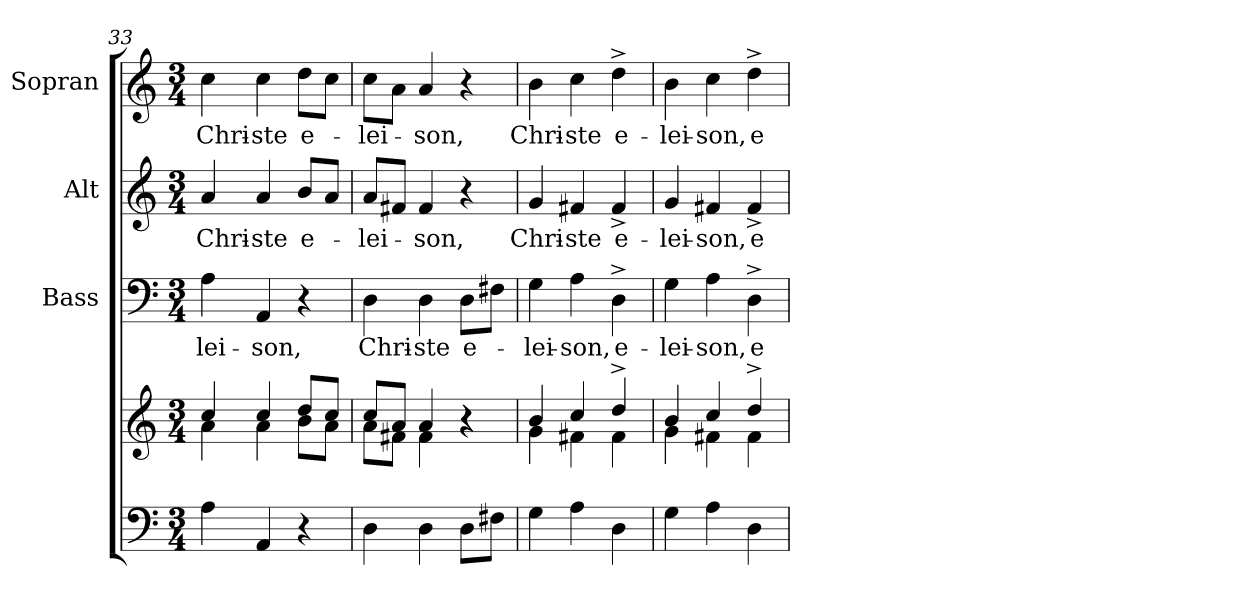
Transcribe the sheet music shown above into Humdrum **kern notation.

**kern	**kern	**kern	**text	**kern	**text	**kern	**text
*part4	*part4	*part3	*part3	*part2	*part2	*part1	*part1
*staff5	*staff4	*staff3	*staff3	*staff2	*staff2	*staff1	*staff1
*	*	*I"Bass	*	*I"Alt	*	*I"Sopran	*
*	*	*I'B.	*	*I'A.	*	*I'S.	*
*clefF4	*clefG2	*clefF4	*	*clefG2	*	*clefG2	*
*k[]	*k[]	*k[]	*	*k[]	*	*k[]	*
*C:	*C:	*C:	*	*C:	*	*C:	*
*M3/4	*M3/4	*M3/4	*	*M3/4	*	*M3/4	*
=33	=33	=33	=33	=33	=33	=33	=33
*	*^	*	*	*	*	*	*
!	!	!	!	!LO:LY:b	!	!LO:LY:b	!	!LO:LY:b
4A\	4cc/	4a\	4A\	-lei-	4a/	Chri-	4cc\	Chri-
!	!	!	!	!LO:LY:b	!	!LO:LY:b	!	!LO:LY:b
4AA/	4cc/	4a\	4AA/	-son,	4a/	-ste	4cc\	-ste
!	!	!	!	!	!	!LO:LY:b	!	!LO:LY:b
4r	8dd/L	8b\L	4r	.	8b/L	e-	8dd\L	e-
.	8cc/J	8a\J	.	.	8a/J	.	8cc\J	.
!!LO:LB:g=z
=34	=34	=34	=34	=34	=34	=34	=34	=34
!	!	!	!	!LO:LY:b	!	!LO:LY:b	!	!LO:LY:b
4D\	8cc/L	8a\L	4D\	Chri-	8a/L	-lei-	8cc\L	-lei-
.	8a/J	8f#X\J	.	.	8f#X/J	.	8a\J	.
!	!	!	!	!LO:LY:b	!	!LO:LY:b	!	!LO:LY:b
4D\	4a/	4f#\	4D\	-ste	4f#/	-son,	4a/	-son,
!	!	!	!	!LO:LY:b	!	!	!	!
8D\L	4ra	4ra	8D\L	e-	4r	.	4r	.
8F#X\J	.	.	8F#X\J	.	.	.	.	.
=35	=35	=35	=35	=35	=35	=35	=35	=35
!	!	!	!	!LO:LY:b	!	!LO:LY:b	!	!LO:LY:b
4G\	4b/	4g\	4G\	-lei-	4g/	Chri-	4b\	Chri-
!	!	!	!	!LO:LY:b	!	!LO:LY:b	!	!LO:LY:b
4A\	4cc/	4f#X\	4A\	-son,	4f#X/	-ste	4cc\	-ste
!	!	!	!	!LO:LY:b	!	!LO:LY:b	!	!LO:LY:b
4D\	4dd^>/	4f#\	4D^>\	e-	4f#^>/	e-	4dd^>\	e-
=36	=36	=36	=36	=36	=36	=36	=36	=36
!	!	!	!	!LO:LY:b	!	!LO:LY:b	!	!LO:LY:b
4G\	4b/	4g\	4G\	-lei-	4g/	-lei-	4b\	-lei-
!	!	!	!	!LO:LY:b	!	!LO:LY:b	!	!LO:LY:b
4A\	4cc/	4f#X\	4A\	-son,	4f#X/	-son,	4cc\	-son,
!	!	!	!	!LO:LY:b	!	!LO:LY:b	!	!LO:LY:b
4D\	4dd^>/	4f#\	4D^>\	e-	4f#^>/	e-	4dd^>\	e-
*	*v	*v	*	*	*	*	*	*
=	=	=	=	=	=	=	=
*-	*-	*-	*-	*-	*-	*-	*-
